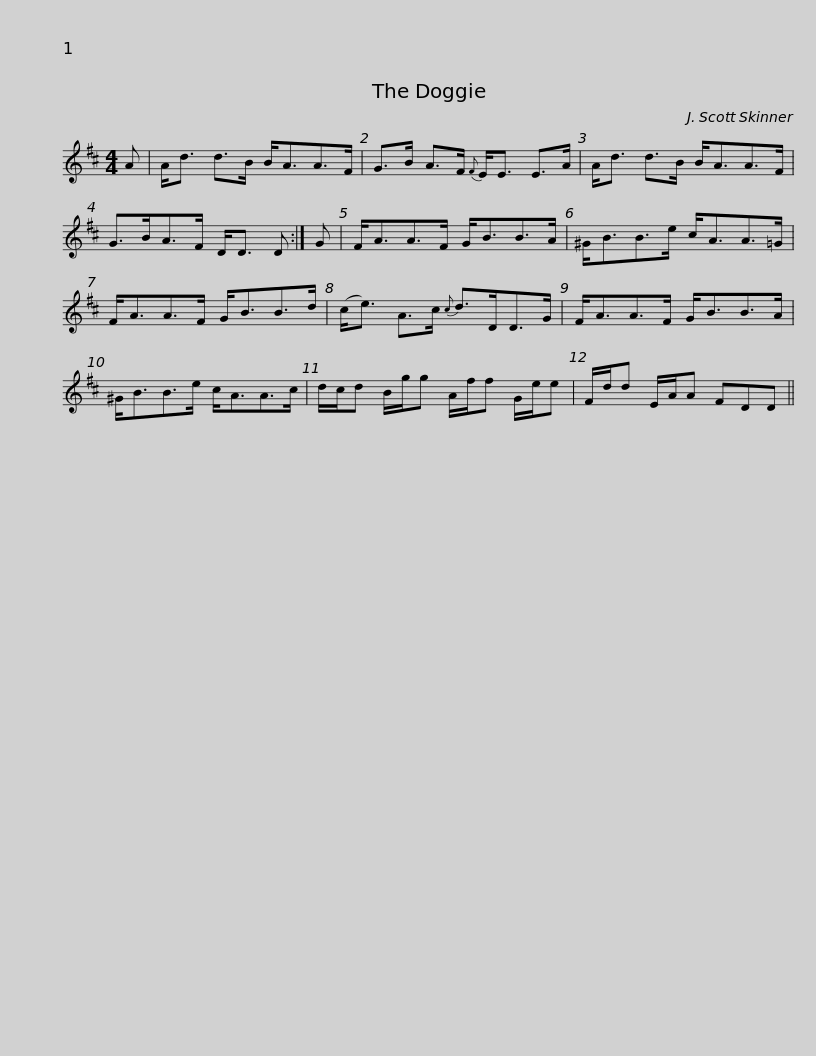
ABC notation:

X:1
L:1/8
M:4/4
I:linebreak $
K:D
V:1 treble
V:1
 A | A<d d>B B<AA>F | G>B A>F{F} E<E E>A | A<d d>B B<AA>F | G>BA>F D<D D :| %5
 G |$ F<AA>F G<BB>A | ^G<BB>e c<AA>=G | F<AA>F G<BB>d | (c<e) A>c{c} d>DD>G |$ %10
 F<AA>F G<BB>A | ^G<BB>e c<AA>c | d/c/d B/g/g A/f/f G/e/e | F/d/d E/A/A FDD || %14
